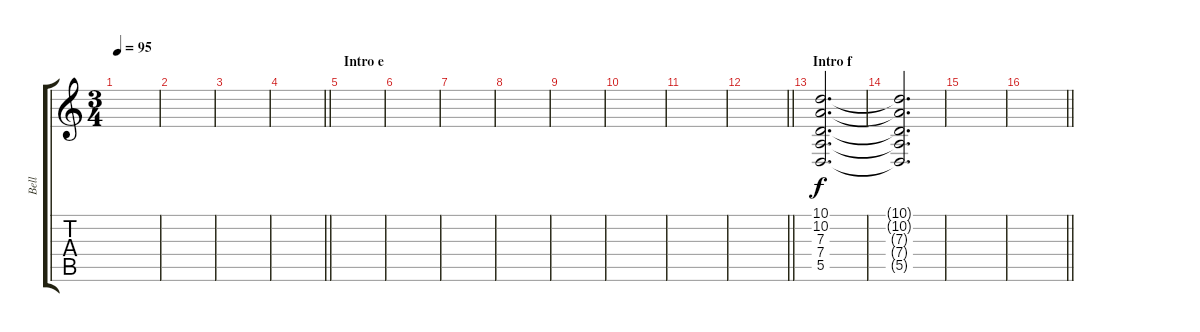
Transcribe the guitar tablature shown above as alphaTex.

\track ("Bell" "Bell") {instrument violin}
\staff {score tabs}
\tuning (E4 B3 G3 D3 A2 D2) {hide}
\ts (3 4)
\tempo 95
\clef g2
\ks c
|
|
|
\barLineRight lightlight
|
\section ("" "Intro e")
|
|
|
|
|
|
|
\barLineRight lightlight
|
\section ("" "Intro f")
(10.1 10.2 7.3 7.4 5.5).2{d instrument tubularbells} |
(10.1{t} 10.2{t} 7.3{t} 7.4{t} 5.5{t}).2{d} |
|
\barLineRight lightlight
